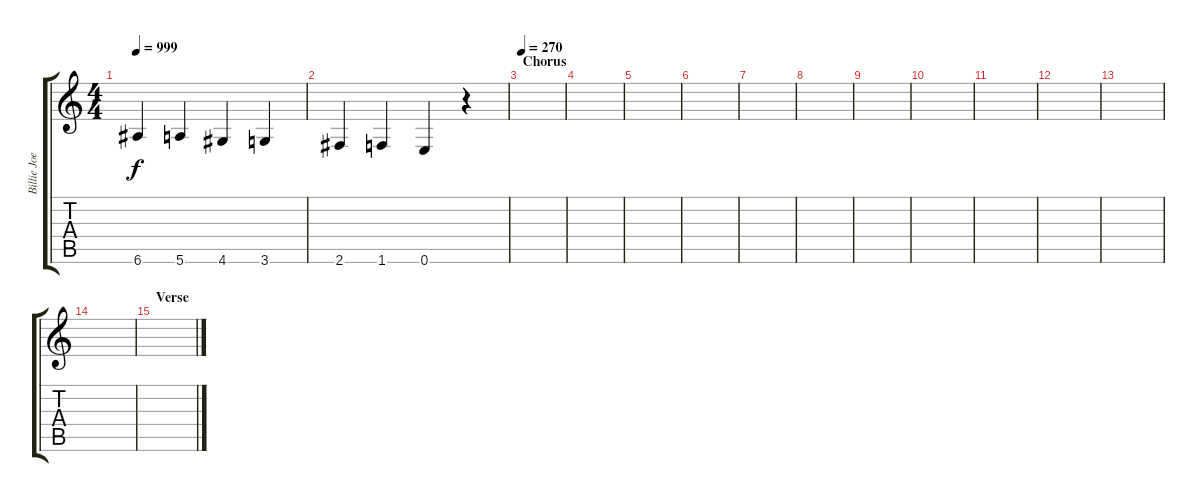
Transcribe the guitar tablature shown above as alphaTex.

\track ("Billie Joe" "Billie Joe") {instrument acousticguitarsteel}
\staff {score tabs}
\tuning (E4 B3 G3 D3 A2 E2) {hide}
\ts (4 4)
\tempo 999
\clef g2
\ks c
6.6.4{dy f} 5.6.4 4.6.4 3.6.4 |
2.6.4 1.6.4 0.6.4 r.4 |
\section ("" "Chorus")
\tempo 270
|
|
|
|
|
|
|
|
|
|
|
|
\section ("" "Verse")
